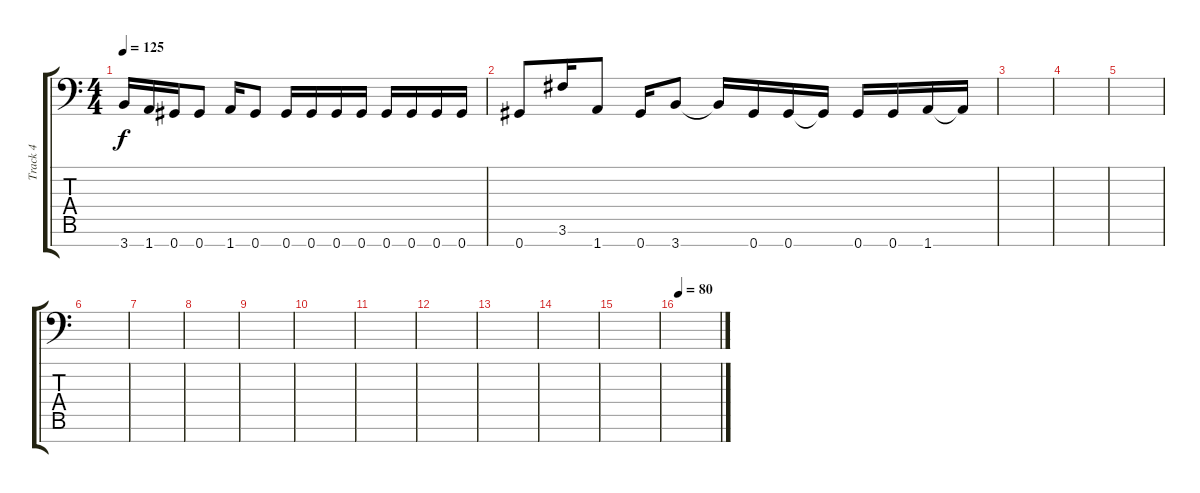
\track ("Track 4" "Track 4") {instrument electricbassfinger}
\staff {score tabs}
\tuning (Eb4 Bb3 Gb3 Db3 Ab2 Eb2 Ab1) {hide}
\ts (4 4)
\tempo 125
\clef f4
\ks c
3.7.16{dy f} 1.7.16 0.7.16 0.7.8 1.7.16 0.7.8 0.7.16 0.7.16 0.7.16 0.7.16 0.7.16 0.7.16 0.7.16 0.7.16 |
0.7.8 3.6.16 1.7.8 0.7.16 3.7.8 3.7{t}.16 0.7.16 0.7.16 0.7{t}.16 0.7.16 0.7.16 1.7.16 1.7{t}.16 |
|
|
|
|
|
|
|
|
|
|
|
|
|
\tempo 80
